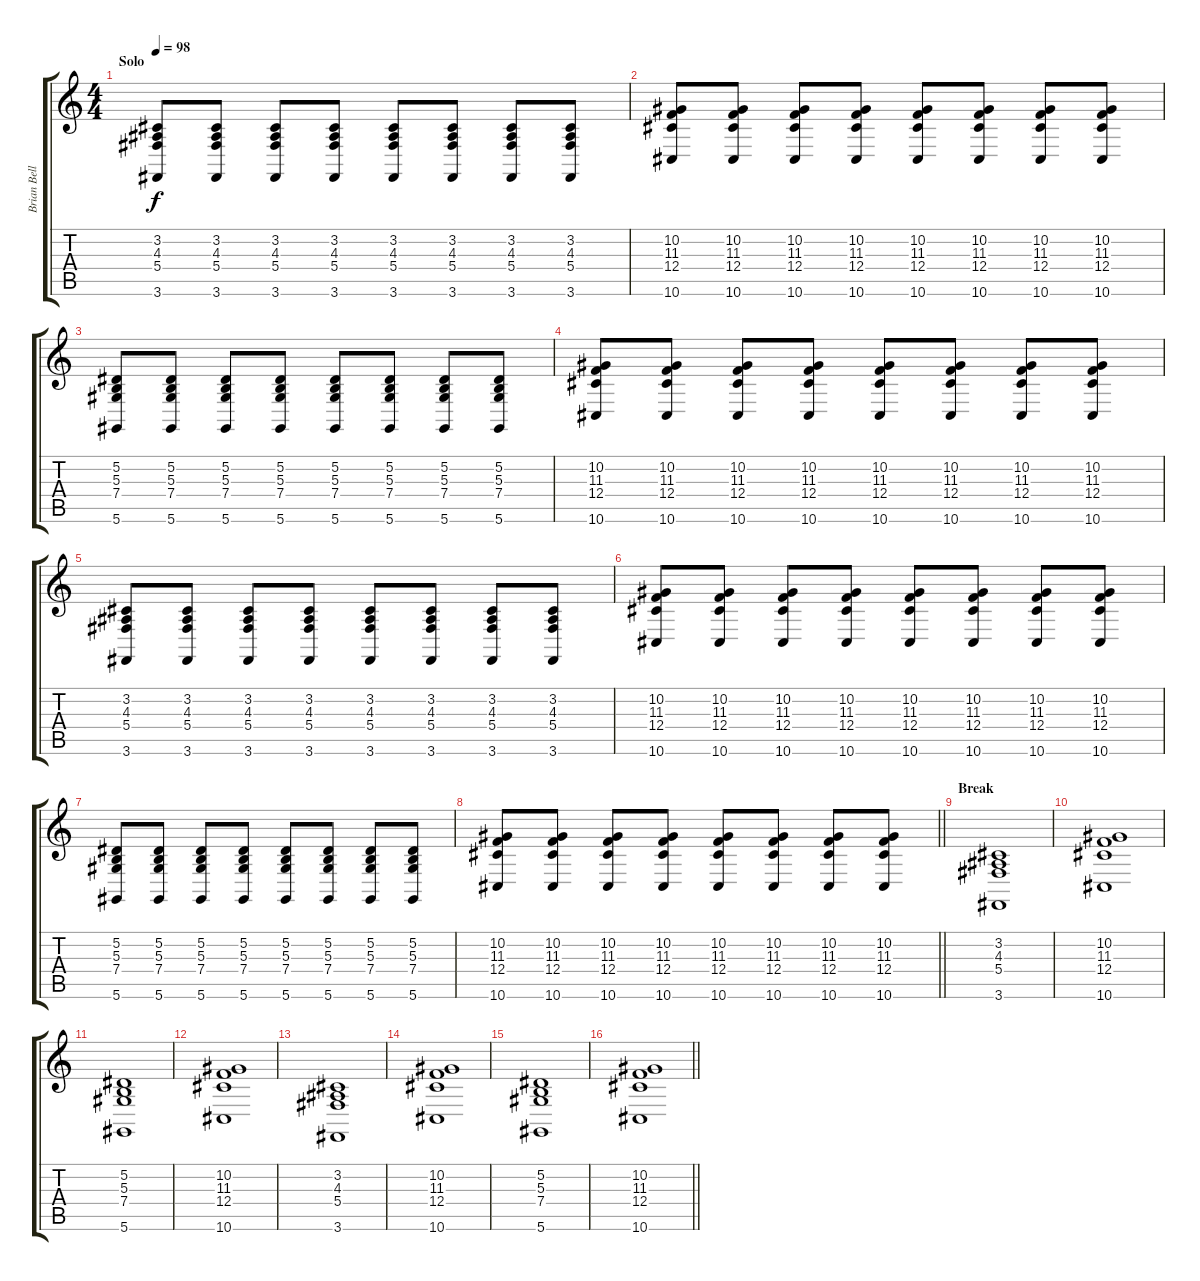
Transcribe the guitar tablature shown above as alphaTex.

\track ("Brian Bell - Piano" "Brian Bell") {instrument acousticgrandpiano}
\staff {score tabs}
\tuning (Eb4 Bb3 Gb3 Db3 Ab2 Eb2) {hide}
\ts (4 4)
\section ("" "Solo")
\tempo 98
\clef g2
\ks c
(3.2 4.3 5.4 3.6).8{dy f} (3.2 4.3 5.4 3.6).8 (3.2 4.3 5.4 3.6).8 (3.2 4.3 5.4 3.6).8 (3.2 4.3 5.4 3.6).8 (3.2 4.3 5.4 3.6).8 (3.2 4.3 5.4 3.6).8 (3.2 4.3 5.4 3.6).8 |
(10.2 11.3 12.4 10.6).8 (10.2 11.3 12.4 10.6).8 (10.2 11.3 12.4 10.6).8 (10.2 11.3 12.4 10.6).8 (10.2 11.3 12.4 10.6).8 (10.2 11.3 12.4 10.6).8 (10.2 11.3 12.4 10.6).8 (10.2 11.3 12.4 10.6).8 |
(5.2 5.3 7.4 5.6).8 (5.2 5.3 7.4 5.6).8 (5.2 5.3 7.4 5.6).8 (5.2 5.3 7.4 5.6).8 (5.2 5.3 7.4 5.6).8 (5.2 5.3 7.4 5.6).8 (5.2 5.3 7.4 5.6).8 (5.2 5.3 7.4 5.6).8 |
(10.2 11.3 12.4 10.6).8 (10.2 11.3 12.4 10.6).8 (10.2 11.3 12.4 10.6).8 (10.2 11.3 12.4 10.6).8 (10.2 11.3 12.4 10.6).8 (10.2 11.3 12.4 10.6).8 (10.2 11.3 12.4 10.6).8 (10.2 11.3 12.4 10.6).8 |
(3.2 4.3 5.4 3.6).8 (3.2 4.3 5.4 3.6).8 (3.2 4.3 5.4 3.6).8 (3.2 4.3 5.4 3.6).8 (3.2 4.3 5.4 3.6).8 (3.2 4.3 5.4 3.6).8 (3.2 4.3 5.4 3.6).8 (3.2 4.3 5.4 3.6).8 |
(10.2 11.3 12.4 10.6).8 (10.2 11.3 12.4 10.6).8 (10.2 11.3 12.4 10.6).8 (10.2 11.3 12.4 10.6).8 (10.2 11.3 12.4 10.6).8 (10.2 11.3 12.4 10.6).8 (10.2 11.3 12.4 10.6).8 (10.2 11.3 12.4 10.6).8 |
(5.2 5.3 7.4 5.6).8 (5.2 5.3 7.4 5.6).8 (5.2 5.3 7.4 5.6).8 (5.2 5.3 7.4 5.6).8 (5.2 5.3 7.4 5.6).8 (5.2 5.3 7.4 5.6).8 (5.2 5.3 7.4 5.6).8 (5.2 5.3 7.4 5.6).8 |
\barLineRight lightlight
(10.2 11.3 12.4 10.6).8 (10.2 11.3 12.4 10.6).8 (10.2 11.3 12.4 10.6).8 (10.2 11.3 12.4 10.6).8 (10.2 11.3 12.4 10.6).8 (10.2 11.3 12.4 10.6).8 (10.2 11.3 12.4 10.6).8 (10.2 11.3 12.4 10.6).8 |
\section ("" "Break")
(3.2 4.3 5.4 3.6).1 |
(10.2 11.3 12.4 10.6).1 |
(5.2 5.3 7.4 5.6).1 |
(10.2 11.3 12.4 10.6).1 |
(3.2 4.3 5.4 3.6).1 |
(10.2 11.3 12.4 10.6).1 |
(5.2 5.3 7.4 5.6).1 |
\barLineRight lightlight
(10.2 11.3 12.4 10.6).1
